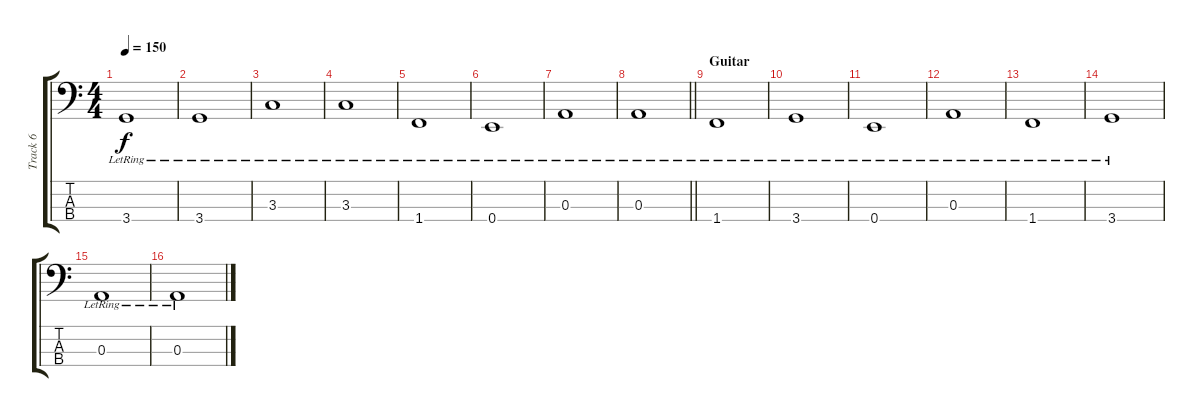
\track ("Track 6" "Track 6") {instrument electricbassfinger}
\staff {score tabs}
\tuning (G2 D2 A1 E1) {hide}
\ts (4 4)
\tempo 150
\clef f4
\ks c
3.4{lr}.1{dy f} |
3.4{lr}.1 |
3.3{lr}.1 |
3.3{lr}.1 |
1.4{lr}.1 |
0.4{lr}.1 |
0.3{lr}.1 |
\barLineRight lightlight
0.3{lr}.1 |
\section ("" "Guitar")
1.4{lr}.1 |
3.4{lr}.1 |
0.4{lr}.1 |
0.3{lr}.1 |
1.4{lr}.1 |
3.4{lr}.1 |
0.3{lr}.1 |
0.3{lr}.1
